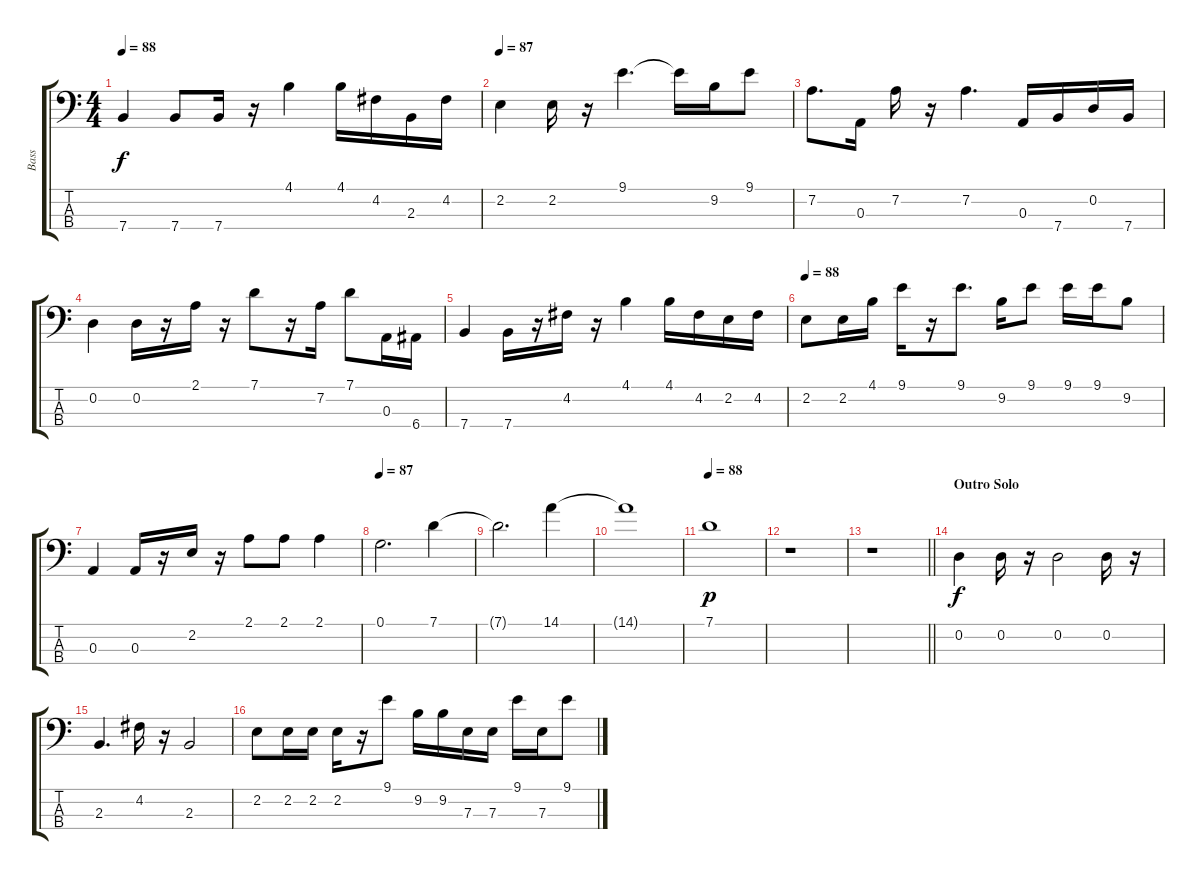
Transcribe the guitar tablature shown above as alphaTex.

\track ("Bass" "Bass") {instrument electricbassfinger}
\staff {score tabs}
\tuning (G2 D2 A1 E1) {hide}
\ts (4 4)
\tempo 88
\clef f4
\ks c
7.4.4{dy f} 7.4.8 7.4.16 r.16 4.1.4 4.1.16 4.2.16 2.3.16 4.2.16 |
\tempo 87
2.2.4 2.2.16 r.16 9.1.4{d} 9.1{t}.16 9.2.16 9.1.8 |
7.2.8{d} 0.3.16 7.2.16 r.16 7.2.4{d} 0.3.16 7.4.16 0.2.16 7.4.16 |
0.2.4 0.2.16 r.16 2.1.16 r.16 7.1.8 r.16 7.2.16 7.1.8 0.3.16 6.4.16 |
7.4.4 7.4.16 r.16 4.2.16 r.16 4.1.4 4.1.16 4.2.16 2.2.16 4.2.16 |
\tempo 88
2.2.8 2.2.16 4.1.16 9.1.16 r.16 9.1.8{d} 9.2.16 9.1.8 9.1.16 9.1.16 9.2.8 |
0.3.4 0.3.16 r.16 2.2.16 r.16 2.1.8 2.1.8 2.1.4 |
\tempo 87
0.1.2{d} 7.1.4 |
7.1{t}.2{d} 14.1.4 |
14.1{t}.1 |
\tempo 88
7.1.1{dy p} |
r.1 |
\barLineRight lightlight
r.1 |
\section ("" "Outro Solo")
0.2.4{dy f} 0.2.16 r.16 0.2.2 0.2.16 r.16 |
2.3.4{d} 4.2.16 r.16 2.3.2 |
2.2.8 2.2.16 2.2.16 2.2.16 r.16 9.1.8 9.2.16 9.2.16 7.3.16 7.3.16 9.1.16 7.3.16 9.1.8
